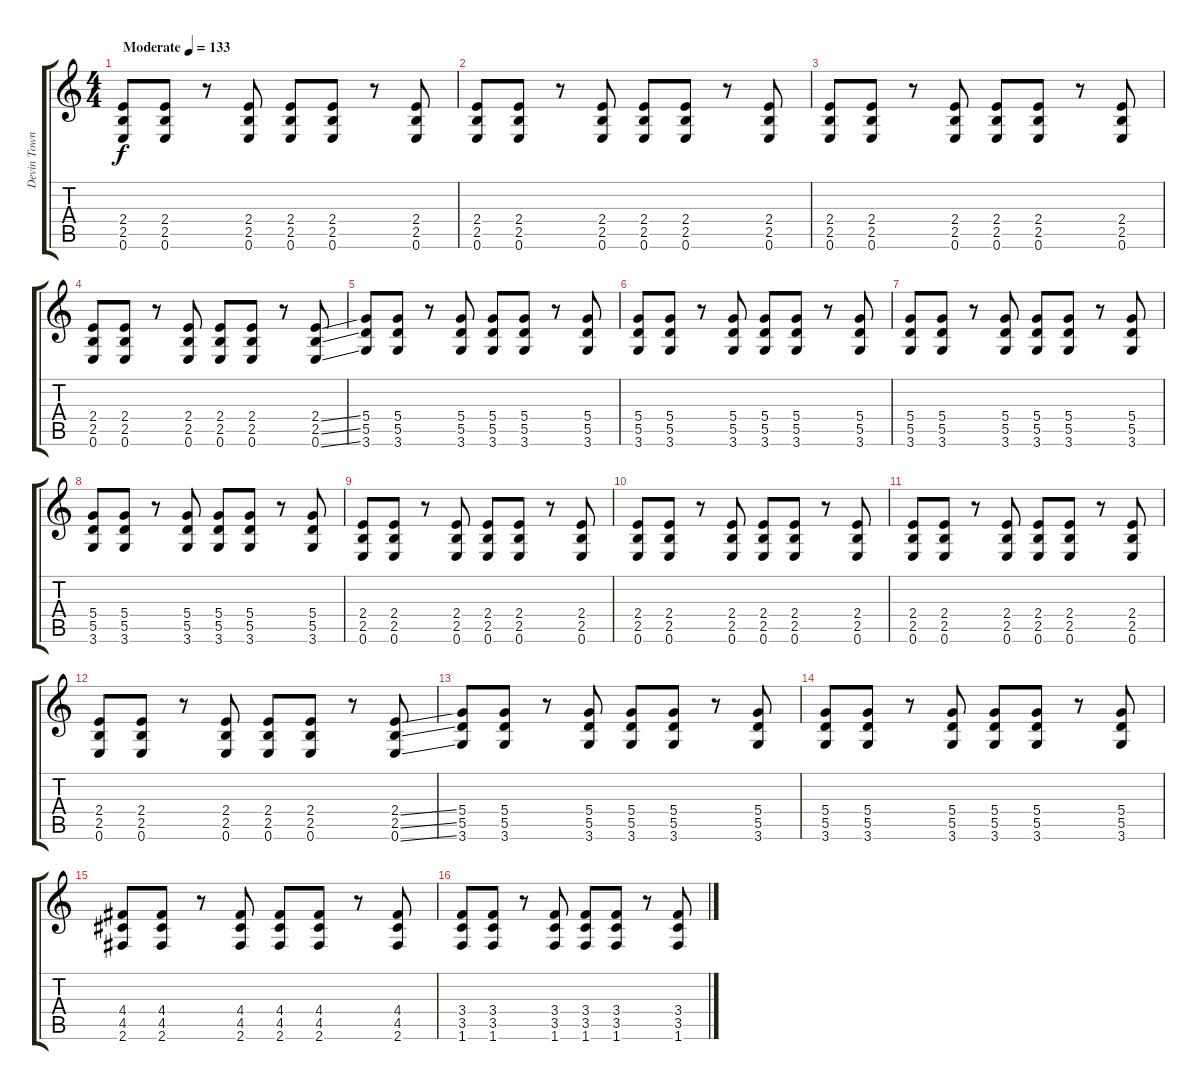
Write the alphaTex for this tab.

\track ("Devin Townsend" "Devin Town") {instrument distortionguitar}
\staff {score tabs}
\tuning (E4 B3 G3 D3 A2 E2) {hide}
\ts (4 4)
\tempo (133 "Moderate")
\clef g2
\ks c
(2.4 2.5 0.6).8{dy f instrument distortionguitar} (2.4 2.5 0.6).8 r.8 (2.4 2.5 0.6).8 (2.4 2.5 0.6).8 (2.4 2.5 0.6).8 r.8 (2.4 2.5 0.6).8 |
(2.4 2.5 0.6).8 (2.4 2.5 0.6).8 r.8 (2.4 2.5 0.6).8 (2.4 2.5 0.6).8 (2.4 2.5 0.6).8 r.8 (2.4 2.5 0.6).8 |
(2.4 2.5 0.6).8 (2.4 2.5 0.6).8 r.8 (2.4 2.5 0.6).8 (2.4 2.5 0.6).8 (2.4 2.5 0.6).8 r.8 (2.4 2.5 0.6).8 |
(2.4 2.5 0.6).8 (2.4 2.5 0.6).8 r.8 (2.4 2.5 0.6).8 (2.4 2.5 0.6).8 (2.4 2.5 0.6).8 r.8 (2.4{ss} 2.5{ss} 0.6{ss}).8 |
(5.4 5.5 3.6).8 (5.4 5.5 3.6).8 r.8 (5.4 5.5 3.6).8 (5.4 5.5 3.6).8 (5.4 5.5 3.6).8 r.8 (5.4 5.5 3.6).8 |
(5.4 5.5 3.6).8 (5.4 5.5 3.6).8 r.8 (5.4 5.5 3.6).8 (5.4 5.5 3.6).8 (5.4 5.5 3.6).8 r.8 (5.4 5.5 3.6).8 |
(5.4 5.5 3.6).8 (5.4 5.5 3.6).8 r.8 (5.4 5.5 3.6).8 (5.4 5.5 3.6).8 (5.4 5.5 3.6).8 r.8 (5.4 5.5 3.6).8 |
(5.4 5.5 3.6).8 (5.4 5.5 3.6).8 r.8 (5.4 5.5 3.6).8 (5.4 5.5 3.6).8 (5.4 5.5 3.6).8 r.8 (5.4 5.5 3.6).8 |
(2.4 2.5 0.6).8 (2.4 2.5 0.6).8 r.8 (2.4 2.5 0.6).8 (2.4 2.5 0.6).8 (2.4 2.5 0.6).8 r.8 (2.4 2.5 0.6).8 |
(2.4 2.5 0.6).8 (2.4 2.5 0.6).8 r.8 (2.4 2.5 0.6).8 (2.4 2.5 0.6).8 (2.4 2.5 0.6).8 r.8 (2.4 2.5 0.6).8 |
(2.4 2.5 0.6).8 (2.4 2.5 0.6).8 r.8 (2.4 2.5 0.6).8 (2.4 2.5 0.6).8 (2.4 2.5 0.6).8 r.8 (2.4 2.5 0.6).8 |
(2.4 2.5 0.6).8 (2.4 2.5 0.6).8 r.8 (2.4 2.5 0.6).8 (2.4 2.5 0.6).8 (2.4 2.5 0.6).8 r.8 (2.4{ss} 2.5{ss} 0.6{ss}).8 |
(5.4 5.5 3.6).8 (5.4 5.5 3.6).8 r.8 (5.4 5.5 3.6).8 (5.4 5.5 3.6).8 (5.4 5.5 3.6).8 r.8 (5.4 5.5 3.6).8 |
(5.4 5.5 3.6).8 (5.4 5.5 3.6).8 r.8 (5.4 5.5 3.6).8 (5.4 5.5 3.6).8 (5.4 5.5 3.6).8 r.8 (5.4 5.5 3.6).8 |
(4.4 4.5 2.6).8 (4.4 4.5 2.6).8 r.8 (4.4 4.5 2.6).8 (4.4 4.5 2.6).8 (4.4 4.5 2.6).8 r.8 (4.4 4.5 2.6).8 |
(3.4 3.5 1.6).8 (3.4 3.5 1.6).8 r.8 (3.4 3.5 1.6).8 (3.4 3.5 1.6).8 (3.4 3.5 1.6).8 r.8 (3.4 3.5 1.6).8
